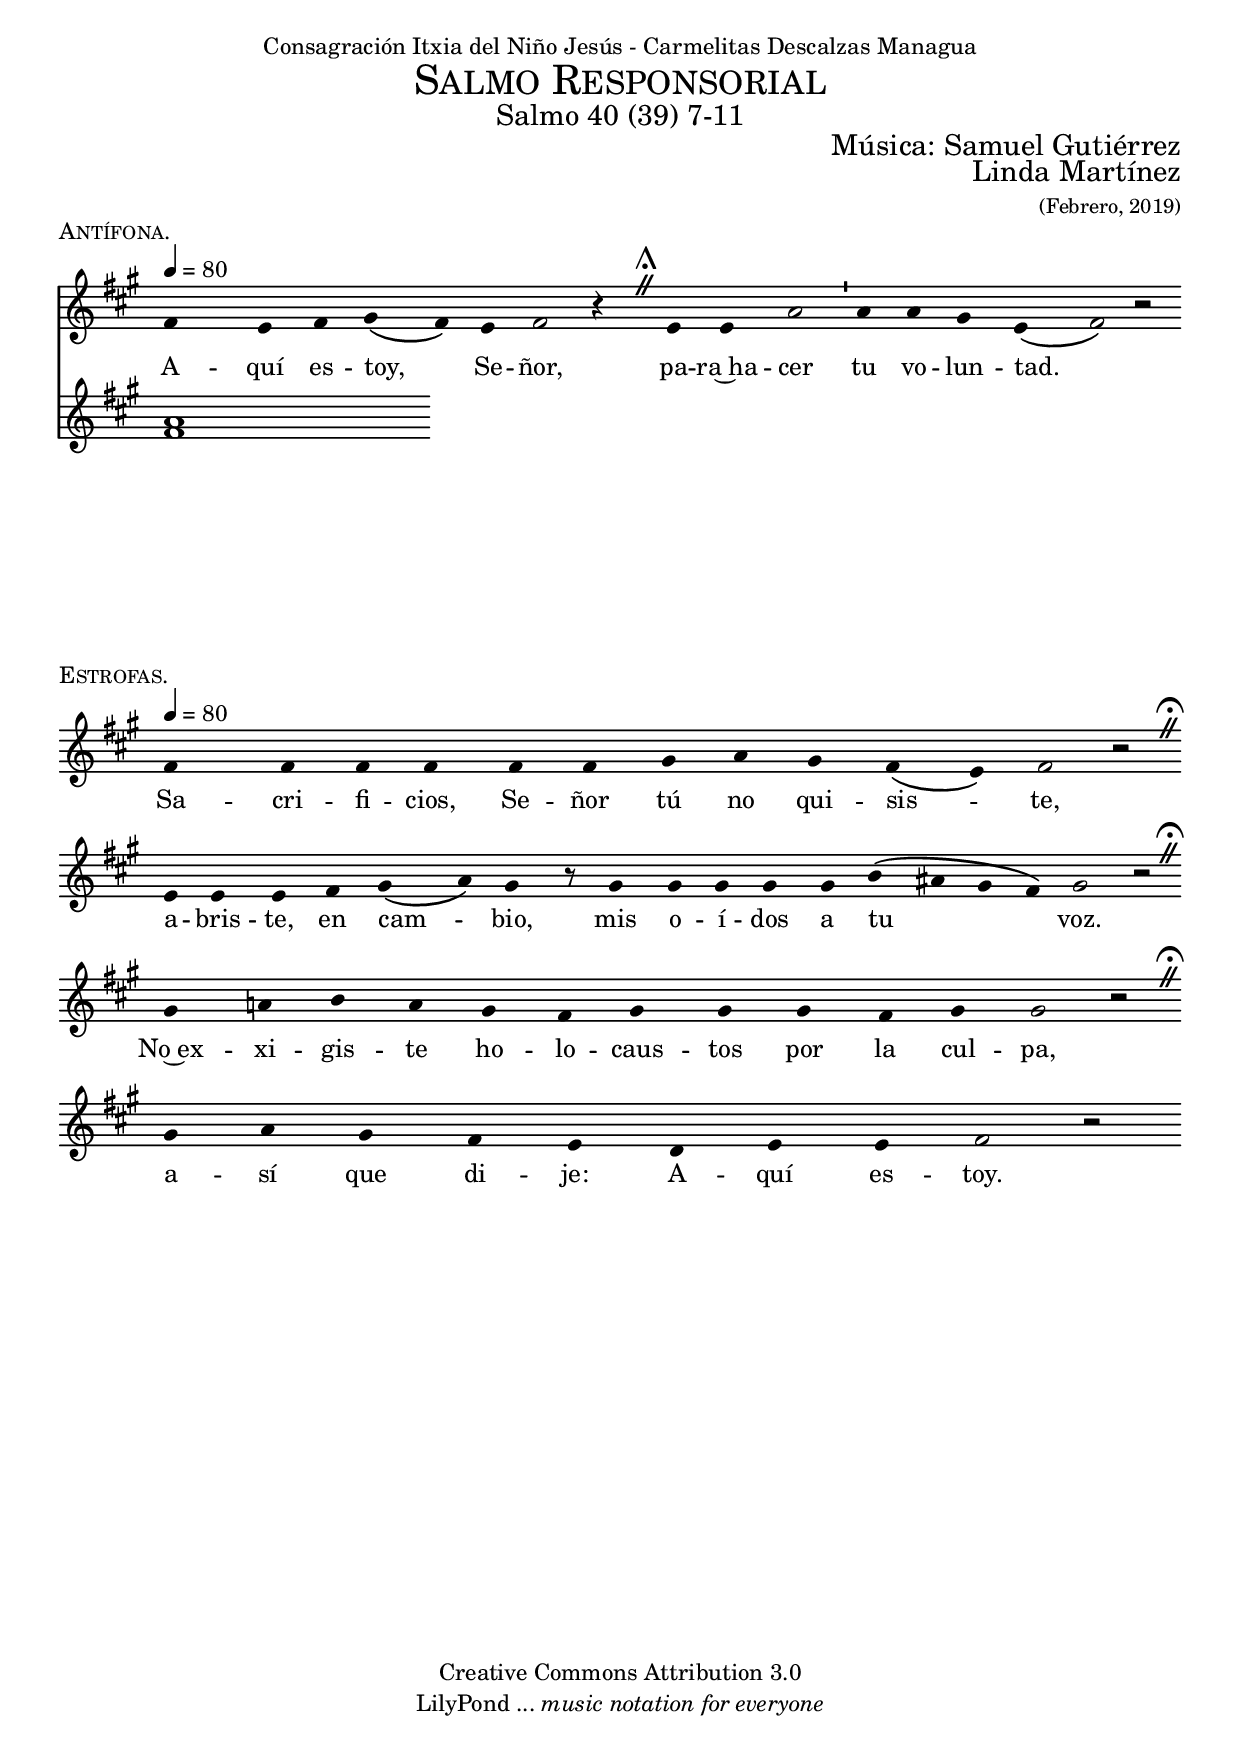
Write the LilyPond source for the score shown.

% ****************************************************************
%	Salmo responsorial - Melodia vaticana
%	by serach.sam@
% ****************************************************************
\language "espanol"
\version "2.19.82"

% --- includes
\include "gregorian.ly"

%#(set-global-staff-size 18.5)


% --- Cabecera
\markup { \fill-line { \center-column { \fontsize #5 \smallCaps "Salmo Responsorial" \fontsize #2 "Salmo 40 (39) 7-11" } } }
\markup { \fill-line { " " \fontsize #2 "Música: Samuel Gutiérrez"  } }
\markup { \fill-line { " " \right-column { \fontsize #2 "Linda Martínez" \small "(Febrero, 2019)" } } }
\header {
    dedication = "Consagración Itxia del Niño Jesús - Carmelitas Descalzas Managua"
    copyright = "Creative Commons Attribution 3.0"
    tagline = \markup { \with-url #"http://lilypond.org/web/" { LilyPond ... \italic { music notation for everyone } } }
    breakbefore = ##t
}

% --- Musica

% --- Antifona
melody_antifona = \relative do' {
  \tempo 4 = 80
  \key la \major
  \set Score.timing = ##f
  fas4 mi4 fas4 sols4( fas4) mi4 fas2 r4 \divisioMaior
  mi8 mi8 la2 \divisioMinima la4 la4 sols4 mi4( fas2) r2 \finalis \break
  s32
}
letter_antifona = \lyricmode {
  A -- quí es -- toy, Se -- ñor, pa -- ra~ha -- cer tu vo -- lun -- tad.
}
% --- acordes
harmony_antifona = \new ChordNames { 
    \chordmode { 
        \italianChords
        
    }
}

%organ
organ_antifona = \relative do' {
  \key la \major
  \set Score.timing = ##f
    <fas la>1
}

% --- Antifona
\score {
<<
   \new Voice = "antifona" {<<
     \set Staff.midiInstrument = #"choir aahs"
     \melody_antifona
   >>}
   \new Lyrics = "antifona" \lyricsto antifona \letter_antifona
   \new Staff <<
     \set Staff.midiInstrument = #"church organ"
     \set Staff.midiMaximumVolume = #0.6
     \organ_antifona
   >>
>>
    \midi { }
    \layout {
      \context {
    \Staff \RemoveEmptyStaves
    % To use the setting globally, uncomment the following line:
    % \override VerticalAxisGroup.remove-first = ##t
  }
      \context {
        \Staff
        \remove "Time_signature_engraver"
        \remove "Bar_engraver"
        \hide Stem
      }
      \context {
        \Voice
        \override Stem.length = #0
      }
      \context {
        \Score
        barAlways = ##t
      }
    }
    \header {
      piece = \markup {\smallCaps "Antífona."}
    }
}


% --- Estrofa
melody_stanza = \relative do' {
  \tempo 4 = 80
  \key la \major
  \set Score.timing = ##f
  fas4 fas4 fas4 fas4 fas4 fas4 sols4 la4 sols4 fas4( mi4) fas2 r2 \divisioMaxima \break
  mi4 mi4 mi4 fas4 sols4( la4) sols4 r8 sols4 sols4 sols4 sols4 sols4 si4( las4 sols4 fas4) sols2 r2\divisioMaxima \break
  sols4 la4 si4 la4 sols4 fas4 sols4 sols4 sols4 fas4 sols4 sols2 r2\divisioMaxima \break
  sols4 la4 sols4 fas4 mi4 re4 mi4 mi4 fas2 r2\finalis \break
  s32-"R."
}
letter_stanza_uno = \lyricmode {
  Sa -- cri -- fi -- cios, Se -- ñor tú no qui -- sis -- te,
  a -- bris -- te, en cam -- bio, mis o -- í -- dos a tu voz.
  No~ex -- xi -- gis -- te ho -- lo -- caus -- tos por la cul -- pa,
  a -- sí que di -- je: A -- quí es -- toy.
}

letter_stanza_dos = \lyricmode {
  \once \override LyricText.self-alignment-X = #LEFT
  "En tus libros" se me or -- de -- na
  \once \override LyricText.self-alignment-X = #LEFT
  "ha" cer tu
  \once \override LyricText.self-alignment-X = #LEFT
  "vo" lun tad;
  es -- to es, Se _ -- ñor,
  \once \override LyricText.self-alignment-X = #LEFT
  "lo que" de -- se -- o:
  tu ley en me
  \once \override LyricText.self-alignment-X = #LEFT
  "dio de" mi co -- ra -- zón.
}

letter_stanza_tres = \lyricmode {
  \once \override LyricText.self-alignment-X = #LEFT
  "He aunucia" do tu jus -- ti -- cia
  \once \override LyricText.self-alignment-X = #LEFT
  "en" la gran
  \once \override LyricText.self-alignment-X = #LEFT
  "asam" ble a;
  no he _ _ _ _
  \once \override LyricText.self-alignment-X = #LEFT
  "cerrado" mis la -- bios,
  tú lo sa -- bes,
  \once \override LyricText.self-alignment-X = #LEFT
  "Se" _ -- ñor. _
}

letter_stanza_cuatro = \lyricmode {
  \once \override LyricText.self-alignment-X = #LEFT
  "No ca" llé tu jus -- ti -- cia,
  \once \override LyricText.self-alignment-X = #LEFT
  "antes bien," pro -- cla
  \once \override LyricText.self-alignment-X = #LEFT
  "mé tu lealtad y tu aux" xi -- lio.
  Ta a -- mor y tu le 
  \once \override LyricText.self-alignment-X = #LEFT
  "altad no los he o" cul ta -- do
  a la gran _
  \once \override LyricText.self-alignment-X = #LEFT
  "a" sam ble a. _
}

% --- acordes
harmony_stanza = \new ChordNames { 
  \chordmode { 
    \italianChords
  }
}

% --- Estrofa
\score {
<<
    \new ChoirStaff <<
        \new Voice = "stanza" <<
            \set Staff.midiInstrument = #"choir aahs"
            \melody_stanza
        >>
        \new Lyrics = "primera" \lyricsto stanza \letter_stanza_uno
        %\new Lyrics = "segunda" \lyricsto stanza \letter_stanza_dos
        %\new Lyrics = "tercera" \lyricsto stanza \letter_stanza_tres
        %\new Lyrics = "cuarta" \lyricsto stanza \letter_stanza_cuatro
    >>
>>
    \midi { }
    \layout {
      ragged-right = ##f
      \context {
        \Staff
        \remove "Time_signature_engraver"
        \remove "Bar_engraver"
        \hide Stem
      }
      \context {
        \Voice
        \override Stem.length = #0
      }
      \context {
        \Score
        barAlways = ##t
      }
      \context {
    \Staff \RemoveEmptyStaves
    % To use the setting globally, uncomment the following line:
    % \override VerticalAxisGroup.remove-first = ##t
  }
    }
    \header {
      piece = \markup {\smallCaps "Estrofas."}
    }
}


% --- Papel
\paper{
  #(set-default-paper-size "letter")
}